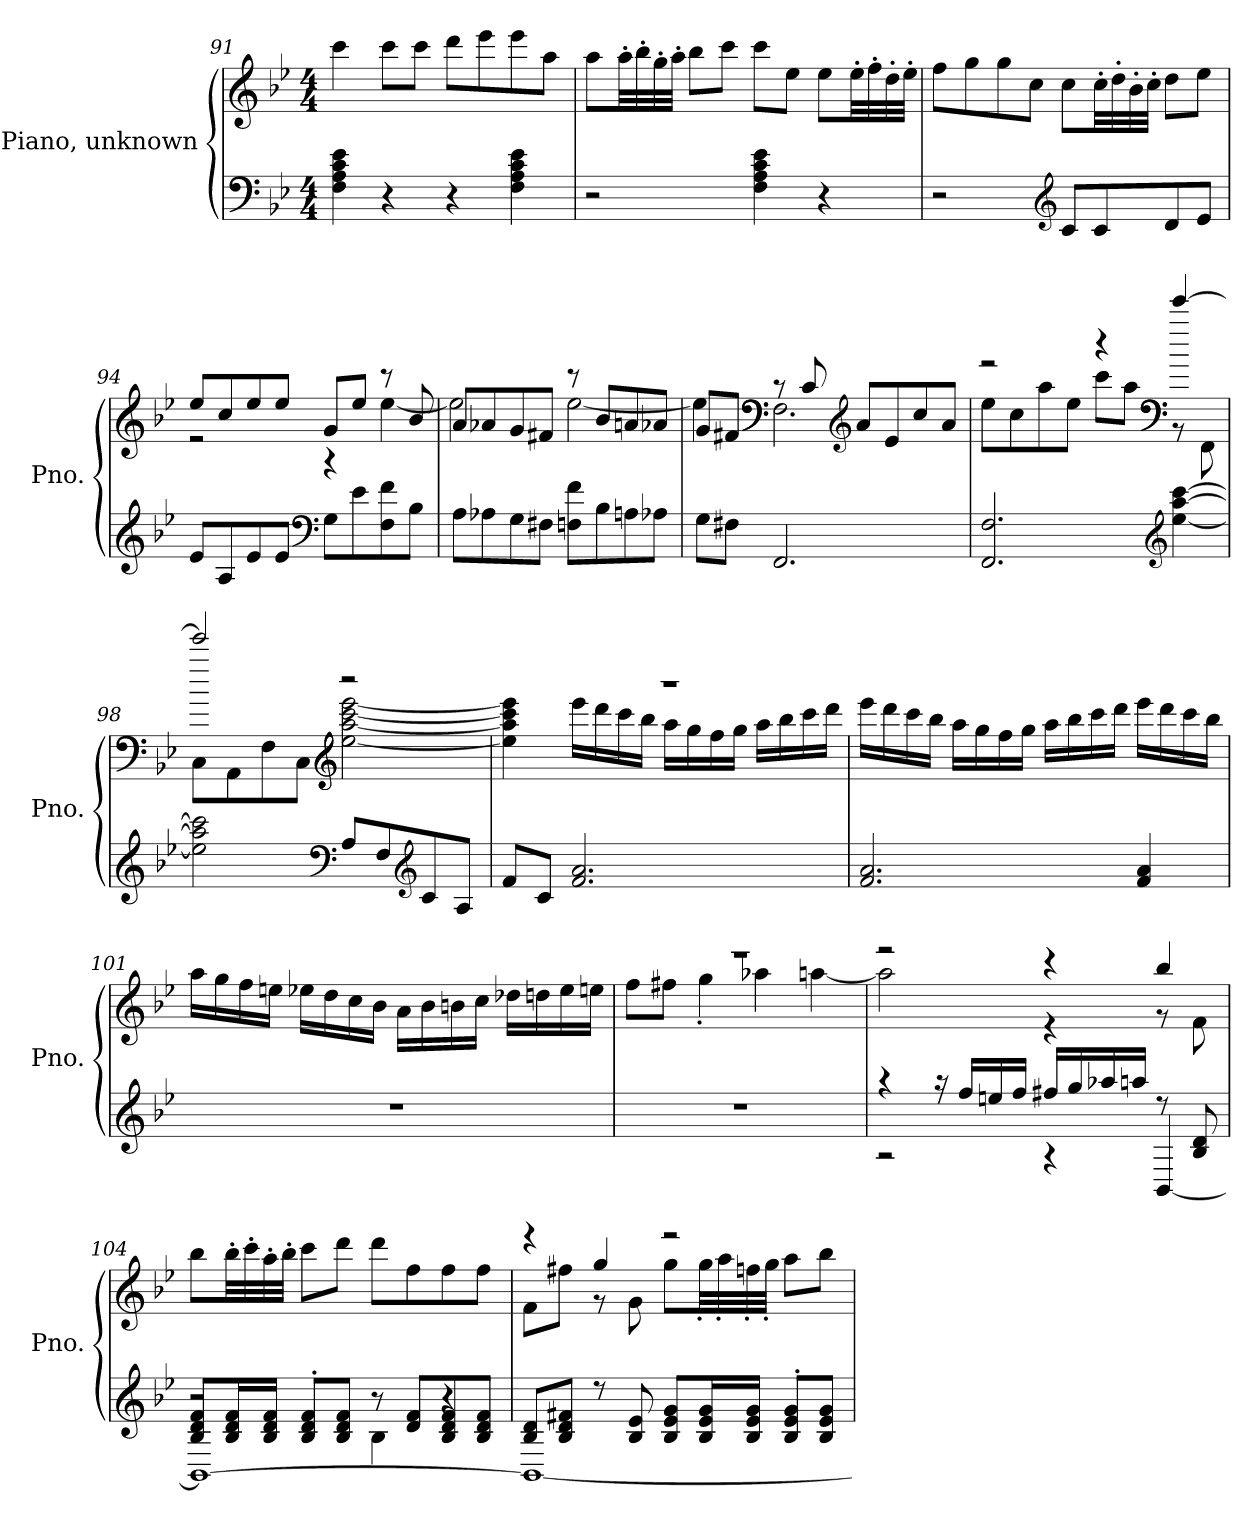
**kern	**kern
*part1	*part1
*staff2	*staff1
*I"Piano, unknown	*
*I'Pno.	*
*clefF4	*clefG2
*k[b-e-]	*k[b-e-]
*M4/4	*M4/4
=91	=91
4F\ 4A\ 4c\ 4e-\	4ccc\
4r	8ccc\L
.	8ccc\J
4r	8ddd\L
.	8eee-\
4F\ 4A\ 4c\ 4e-\	8eee-\
.	8aa\J
!!LO:LB:g=z
=92	=92
2r	8aa\L
.	32aa'\LL
.	32bb-'\
.	32gg'\
.	32aa'\JJJ
.	8bb-\L
.	8ccc\J
4F\ 4A\ 4c\ 4e-\	8ccc\L
.	8ee-\J
4r	8ee-\L
.	32ee-'\LL
.	32ff'\
.	32dd'\
.	32ee-'\JJJ
=93	=93
2r	8ff\L
.	8gg\
.	8gg\
.	8cc\J
*clefG2	*
8c/L	8cc\L
8c/	32cc'\LL
.	32dd'\
.	32b-'\
.	32cc'\JJJ
8d/	8dd\L
8e-/J	8ee-\J
=94	=94
*	*^
8e-/L	8ee-/L	2r
8A/	8cc/	.
8e-/	8ee-/	.
8e-/J	8ee-/J	.
*clefF4	*	*
8G\L	8g/L	4r
8e-\	8ee-/J	.
8F\ 8f\	8r	[4ee-\
8B-\J	8b-/	.
!!LO:LB:g=z	!!
=95	=95	=95
8A\L	8a/L	2ee-\]
8A-X\	8a-X/	.
8G\	8g/	.
8F#X\J	8f#X/J	.
8Fn\ 8f\L	8r	[2ee-\
8B-\	8b-/L	.
8An\	8an/	.
8A-X\J	8a-X/J	.
=96	=96	=96
8G\L	8g/L	4ee-\]
8F#X\J	8f#X/J	.
*	*clefF4	*
2.FF/	8r	2.F\
.	8c/	.
*	*clefG2	*
.	8a/L	.
.	8e-/	.
.	8cc/	.
.	8a/J	.
=97	=97	=97
2.FF/ 2.F/	2r	8ee-\L
.	.	8cc\
.	.	8aa\
.	.	8ee-\J
.	4r	8ccc\L
.	.	8aa\J
*clefG2	*clefF4	*
[4ee-\ [4aa\ [4ccc\	[4eee-/	8r
.	.	8FF\
!!LO:LB:g=z	!!
=98	=98	=98
2ee-\] 2aa\] 2ccc\]	2eee-/]	8C\L
.	.	8AA\
.	.	8F\
.	.	8C\J
*clefF4	*clefG2	*
8A/L	2r	[2ee-\ [2aa\ [2ccc\ [2eee-\
8F/	.	.
*clefG2	*	*
8c/	.	.
8A/J	.	.
=99	=99	=99
8f/L	1r	4ee-\] 4aa\] 4ccc\] 4eee-\]
8c/J	.	.
2.f/ 2.a/	.	16eee-\LL
.	.	16ddd\
.	.	16ccc\
.	.	16bb-\JJ
.	.	16aa\LL
.	.	16gg\
.	.	16ff\
.	.	16gg\JJ
.	.	16aa\LL
.	.	16bb-\
.	.	16ccc\
.	.	16ddd\JJ
*	*v	*v
!!LO:LB:g=z
=100	=100
2.f/ 2.a/	16eee-\LL
.	16ddd\
.	16ccc\
.	16bb-\JJ
.	16aa\LL
.	16gg\
.	16ff\
.	16gg\JJ
.	16aa\LL
.	16bb-\
.	16ccc\
.	16ddd\JJ
4f/ 4a/	16eee-\LL
.	16ddd\
.	16ccc\
.	16bb-\JJ
=101	=101
1r	16aa\LL
.	16gg\
.	16ff\
.	16een\JJ
.	16ee-X\LL
.	16dd\
.	16cc\
.	16b-\JJ
.	16a\LL
.	16b-\
.	16bn\
.	16cc\JJ
.	16dd-X\LL
.	16ddn\
.	16ee-\
.	16een\JJ
!!LO:LB:g=z
=102	=102
*	*^
1r	1r	8ff\L
.	.	8ff#X\J
.	.	4gg'\
.	.	4aa-X\
.	.	[4aan\
=103	=103	=103
*^	*	*
4r	2r	2r	2aa\]
16r	.	.	.
16ff/LL	.	.	.
16een/	.	.	.
16ff/JJ	.	.	.
16ff#X/LL	4r	4r	4r
16gg/	.	.	.
16aa-X/	.	.	.
16aan/JJ	.	.	.
8r	[4BB-/	4bb-/	8r
8B-/ 8d/	.	.	8f\
*	*	*v	*v
=104	=104	=104
*	*^	*
8B-/ 8d/ 8f/L	2r	1BB-_	8bb-\L
16B-/ 16d/ 16f/L	.	.	32bb-'\LL
.	.	.	32ccc'\
16B-/ 16d/ 16f/JJ	.	.	32aa'\
.	.	.	32bb-'\JJJ
8B-/' 8d/' 8f/'L	.	.	8ccc\L
8B-/ 8d/ 8f/J	.	.	8ddd\J
8r	4B-\	.	8ddd\L
8d/ 8f/L	.	.	8ff\
8B-/ 8d/ 8f/	4r	.	8ff\
8B-/ 8d/ 8f/J	.	.	8ff\J
*	*v	*v	*
!!LO:PB:g=z
=105	=105	=105
*	*	*^
8B-/ 8d/L	1BB-_	4r	8f\L
8B-/ 8d/ 8f#X/J	.	.	8ff#X\J
8r	.	4gg/	8r
8B-/ 8e-/	.	.	8g\
8B-/ 8e-/ 8g/L	.	2r	8gg\L
16B-/ 16e-/ 16g/L	.	.	32gg'\LL
.	.	.	32aa'\
16B-/ 16e-/ 16g/JJ	.	.	32ffn'\
.	.	.	32gg'\JJJ
8B-/' 8e-/' 8g/'L	.	.	8aa\L
8B-/ 8e-/ 8g/J	.	.	8bb-\J
*v	*v	*	*
*	*v	*v
=	=
*-	*-
